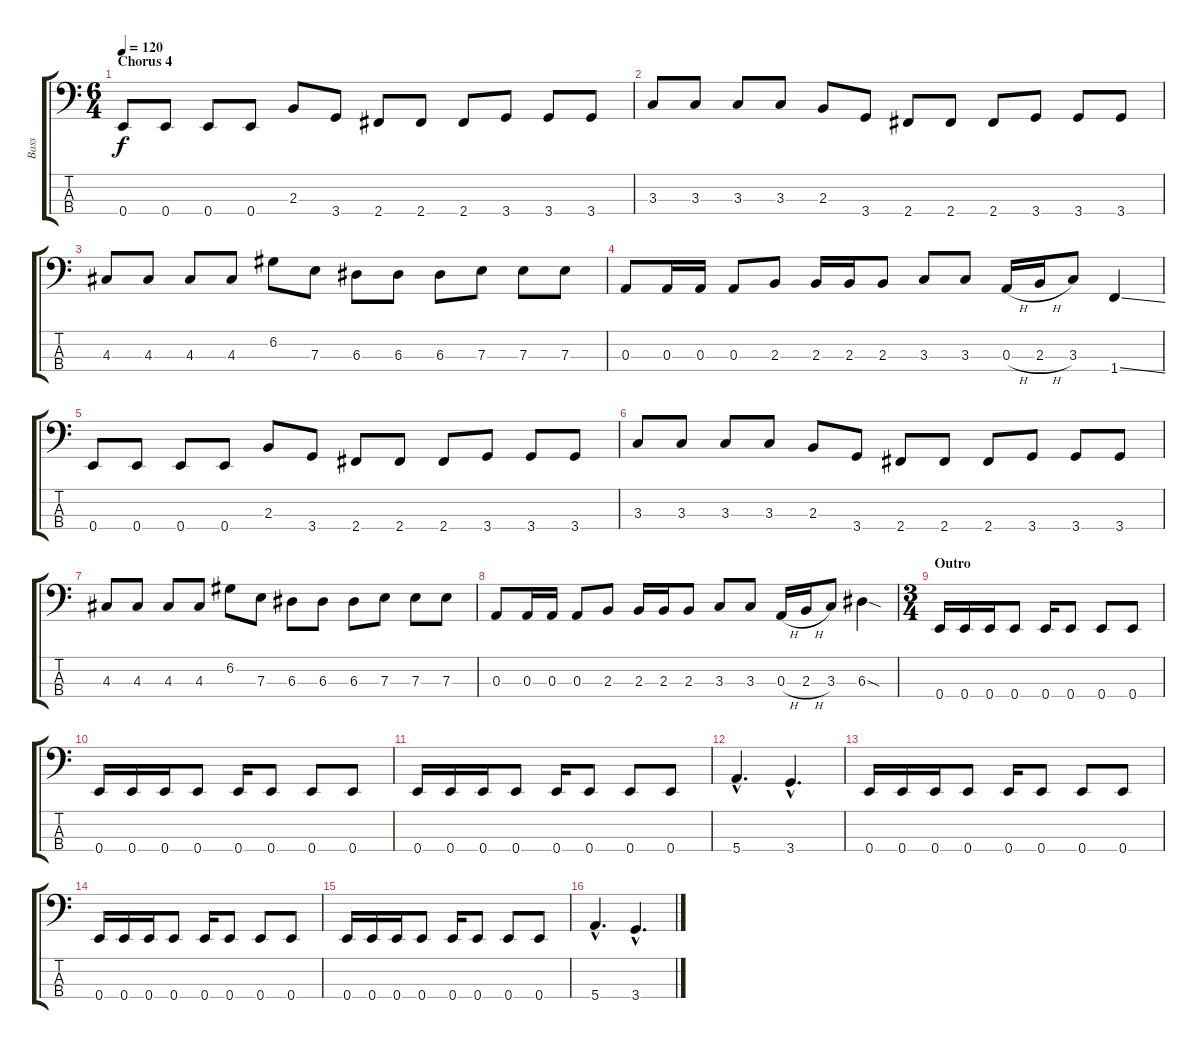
\track ("Bass" "Bass") {instrument electricbassfinger}
\staff {score tabs}
\tuning (G2 D2 A1 E1) {hide}
\ts (6 4)
\section ("" "Chorus 4")
\tempo 120
\clef f4
\ks c
0.4.8{dy f} 0.4.8 0.4.8 0.4.8 2.3.8 3.4.8 2.4.8 2.4.8 2.4.8 3.4.8 3.4.8 3.4.8 |
3.3.8 3.3.8 3.3.8 3.3.8 2.3.8 3.4.8 2.4.8 2.4.8 2.4.8 3.4.8 3.4.8 3.4.8 |
4.3.8 4.3.8 4.3.8 4.3.8 6.2.8 7.3.8 6.3.8 6.3.8 6.3.8 7.3.8 7.3.8 7.3.8 |
0.3.8 0.3.16 0.3.16 0.3.8 2.3.8 2.3.16 2.3.16 2.3.8 3.3.8 3.3.8 0.3{h}.16 2.3{h}.16 3.3.8 1.4{ss}.4 |
0.4.8 0.4.8 0.4.8 0.4.8 2.3.8 3.4.8 2.4.8 2.4.8 2.4.8 3.4.8 3.4.8 3.4.8 |
3.3.8 3.3.8 3.3.8 3.3.8 2.3.8 3.4.8 2.4.8 2.4.8 2.4.8 3.4.8 3.4.8 3.4.8 |
4.3.8 4.3.8 4.3.8 4.3.8 6.2.8 7.3.8 6.3.8 6.3.8 6.3.8 7.3.8 7.3.8 7.3.8 |
0.3.8 0.3.16 0.3.16 0.3.8 2.3.8 2.3.16 2.3.16 2.3.8 3.3.8 3.3.8 0.3{h}.16 2.3{h}.16 3.3.8 6.3{sod}.4 |
\ts (3 4)
\section ("" "Outro")
0.4.16 0.4.16 0.4.16 0.4.8 0.4.16 0.4.8 0.4.8 0.4.8 |
0.4.16 0.4.16 0.4.16 0.4.8 0.4.16 0.4.8 0.4.8 0.4.8 |
0.4.16 0.4.16 0.4.16 0.4.8 0.4.16 0.4.8 0.4.8 0.4.8 |
5.4{hac}.4{d} 3.4{hac}.4{d} |
0.4.16 0.4.16 0.4.16 0.4.8 0.4.16 0.4.8 0.4.8 0.4.8 |
0.4.16 0.4.16 0.4.16 0.4.8 0.4.16 0.4.8 0.4.8 0.4.8 |
0.4.16 0.4.16 0.4.16 0.4.8 0.4.16 0.4.8 0.4.8 0.4.8 |
5.4{hac}.4{d} 3.4{hac}.4{d}
